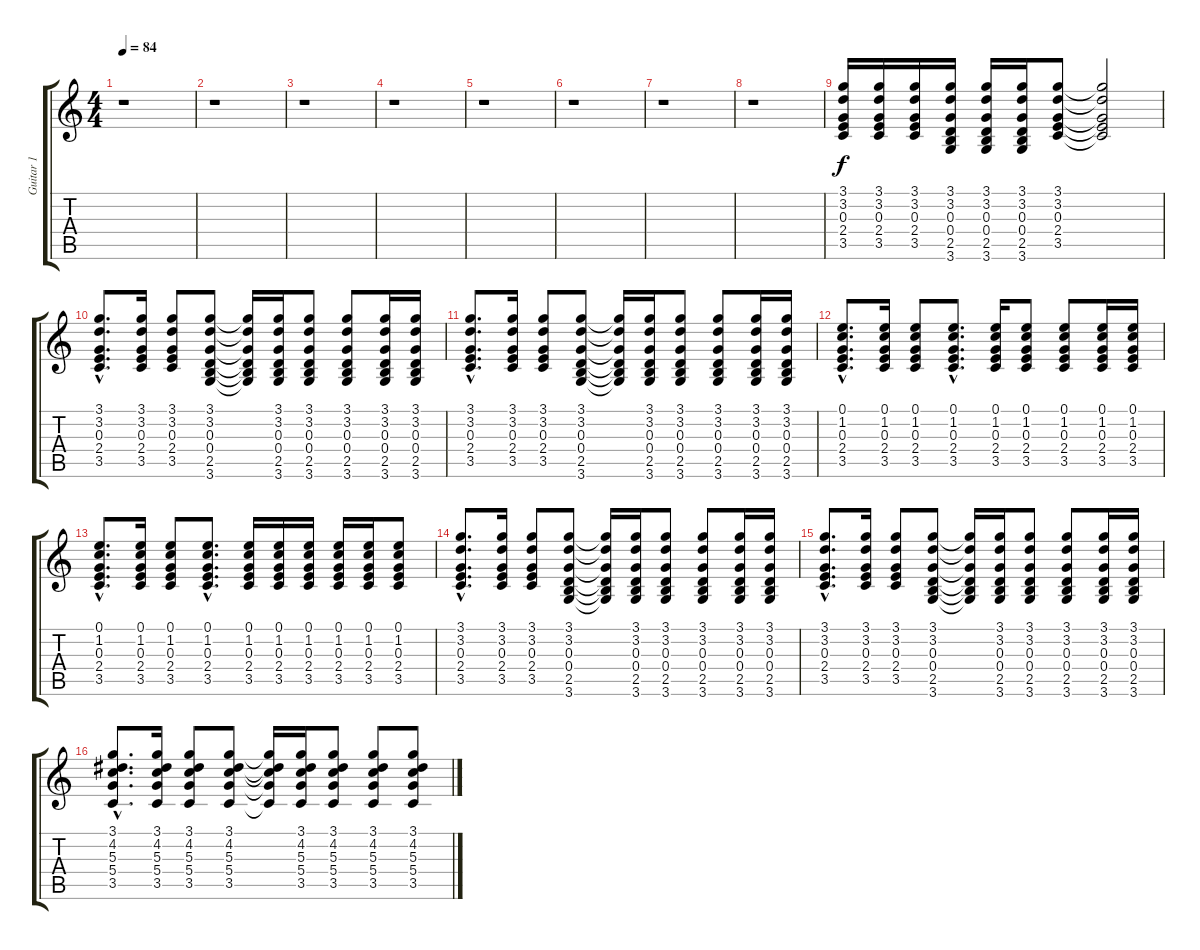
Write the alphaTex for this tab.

\track ("Guitar 1" "Guitar 1") {instrument acousticguitarsteel}
\staff {score tabs}
\tuning (E4 B3 G3 D3 A2 E2) {hide}
\ts (4 4)
\tempo 84
\clef g2
\ks c
r.1{dy f} |
r.1 |
r.1 |
r.1 |
r.1 |
r.1 |
r.1 |
r.1 |
(3.1 3.2 0.3 2.4 3.5).16 (3.1 3.2 0.3 2.4 3.5).16 (3.1 3.2 0.3 2.4 3.5).16 (3.1 3.2 0.3 0.4 2.5 3.6).16 (3.1 3.2 0.3 0.4 2.5 3.6).16 (3.1 3.2 0.3 0.4 2.5 3.6).16 (3.1 3.2 0.3 2.4 3.5).8 (3.1{t} 3.2{t} 0.3{t} 2.4{t} 3.5{t}).2 |
(3.1{hac} 3.2{hac} 0.3{hac} 2.4{hac} 3.5{hac}).8{d} (3.1 3.2 0.3 2.4 3.5).16 (3.1 3.2 0.3 2.4 3.5).8 (3.1 3.2 0.3 0.4 2.5 3.6).8 (3.1{t} 3.2{t} 0.3{t} 0.4{t} 2.5{t} 3.6{t}).16 (3.1 3.2 0.3 0.4 2.5 3.6).16 (3.1 3.2 0.3 0.4 2.5 3.6).8 (3.1 3.2 0.3 0.4 2.5 3.6).8 (3.1 3.2 0.3 0.4 2.5 3.6).16 (3.1 3.2 0.3 0.4 2.5 3.6).16 |
(3.1{hac} 3.2{hac} 0.3{hac} 2.4{hac} 3.5{hac}).8{d} (3.1 3.2 0.3 2.4 3.5).16 (3.1 3.2 0.3 2.4 3.5).8 (3.1 3.2 0.3 0.4 2.5 3.6).8 (3.1{t} 3.2{t} 0.3{t} 0.4{t} 2.5{t} 3.6{t}).16 (3.1 3.2 0.3 0.4 2.5 3.6).16 (3.1 3.2 0.3 0.4 2.5 3.6).8 (3.1 3.2 0.3 0.4 2.5 3.6).8 (3.1 3.2 0.3 0.4 2.5 3.6).16 (3.1 3.2 0.3 0.4 2.5 3.6).16 |
(0.1{hac} 1.2{hac} 0.3{hac} 2.4{hac} 3.5{hac}).8{d} (0.1 1.2 0.3 2.4 3.5).16 (0.1 1.2 0.3 2.4 3.5).8 (0.1{hac} 1.2{hac} 0.3{hac} 2.4{hac} 3.5{hac}).8{d} (0.1 1.2 0.3 2.4 3.5).16 (0.1 1.2 0.3 2.4 3.5).8 (0.1 1.2 0.3 2.4 3.5).8 (0.1 1.2 0.3 2.4 3.5).16 (0.1 1.2 0.3 2.4 3.5).16 |
(0.1{hac} 1.2{hac} 0.3{hac} 2.4{hac} 3.5{hac}).8{d} (0.1 1.2 0.3 2.4 3.5).16 (0.1 1.2 0.3 2.4 3.5).8 (0.1{hac} 1.2{hac} 0.3{hac} 2.4{hac} 3.5{hac}).8{d} (0.1 1.2 0.3 2.4 3.5).16 (0.1 1.2 0.3 2.4 3.5).16 (0.1 1.2 0.3 2.4 3.5).16 (0.1 1.2 0.3 2.4 3.5).16 (0.1 1.2 0.3 2.4 3.5).16 (0.1 1.2 0.3 2.4 3.5).8 |
(3.1{hac} 3.2{hac} 0.3{hac} 2.4{hac} 3.5{hac}).8{d} (3.1 3.2 0.3 2.4 3.5).16 (3.1 3.2 0.3 2.4 3.5).8 (3.1 3.2 0.3 0.4 2.5 3.6).8 (3.1{t} 3.2{t} 0.3{t} 0.4{t} 2.5{t} 3.6{t}).16 (3.1 3.2 0.3 0.4 2.5 3.6).16 (3.1 3.2 0.3 0.4 2.5 3.6).8 (3.1 3.2 0.3 0.4 2.5 3.6).8 (3.1 3.2 0.3 0.4 2.5 3.6).16 (3.1 3.2 0.3 0.4 2.5 3.6).16 |
(3.1{hac} 3.2{hac} 0.3{hac} 2.4{hac} 3.5{hac}).8{d} (3.1 3.2 0.3 2.4 3.5).16 (3.1 3.2 0.3 2.4 3.5).8 (3.1 3.2 0.3 0.4 2.5 3.6).8 (3.1{t} 3.2{t} 0.3{t} 0.4{t} 2.5{t} 3.6{t}).16 (3.1 3.2 0.3 0.4 2.5 3.6).16 (3.1 3.2 0.3 0.4 2.5 3.6).8 (3.1 3.2 0.3 0.4 2.5 3.6).8 (3.1 3.2 0.3 0.4 2.5 3.6).16 (3.1 3.2 0.3 0.4 2.5 3.6).16 |
(3.1{hac} 4.2{hac} 5.3{hac} 5.4{hac} 3.5{hac}).8{d} (3.1 4.2 5.3 5.4 3.5).16 (3.1 4.2 5.3 5.4 3.5).8 (3.1 4.2 5.3 5.4 3.5).8 (3.1{t} 4.2{t} 5.3{t} 5.4{t} 3.5{t}).16 (3.1 4.2 5.3 5.4 3.5).16 (3.1 4.2 5.3 5.4 3.5).8 (3.1 4.2 5.3 5.4 3.5).8 (3.1 4.2 5.3 5.4 3.5).8
